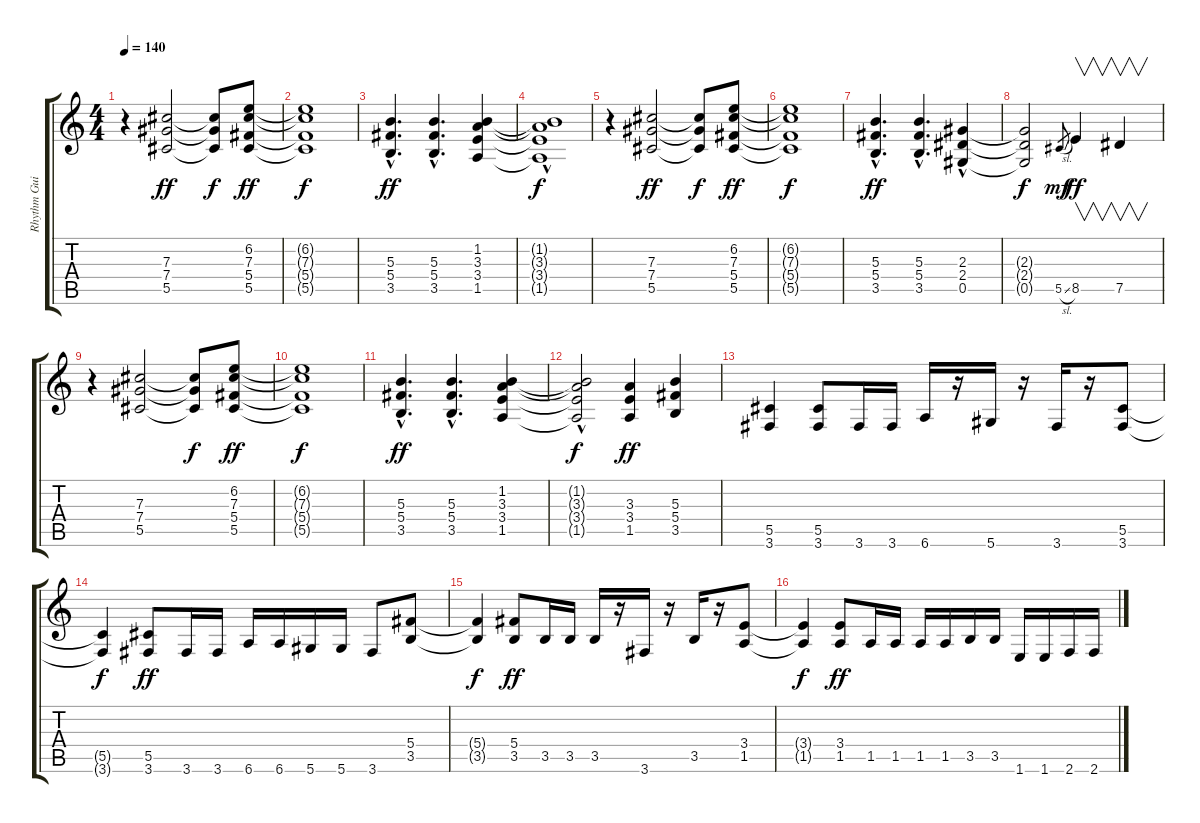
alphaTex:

\track ("Rhythm Guitar" "Rhythm Gui") {instrument distortionguitar}
\staff {score tabs}
\tuning (Eb4 Bb3 Gb3 Db3 Ab2 Eb2) {hide}
\ts (4 4)
\tempo 140
\clef g2
\ks c
r.4{dy ff} (7.3 7.4 5.5).2 (7.3{t} 7.4{t} 5.5{t}).8{dy f} (6.2 7.3 5.4 5.5).8{dy ff} |
(6.2{t} 7.3{t} 5.4{t} 5.5{t}).1{dy f} |
(5.3{hac} 5.4{hac} 3.5{hac}).4{d dy ff} (5.3{hac} 5.4{hac} 3.5{hac}).4{d} (1.2 3.3 3.4 1.5).4 |
(1.2{t} 3.3{t} 3.4{t} 1.5{hac t}).1{dy f} |
r.4 (7.3 7.4 5.5).2{dy ff} (7.3{t} 7.4{t} 5.5{t}).8{dy f} (6.2 7.3 5.4 5.5).8{dy ff} |
(6.2{t} 7.3{t} 5.4{t} 5.5{t}).1{dy f} |
(5.3{hac} 5.4 3.5{hac}).4{d dy ff} (5.3{hac} 5.4{hac} 3.5{hac}).4{d} (2.3 2.4 0.5{hac}).4 |
(2.3{t} 2.4{t} 0.5{t}).2{dy f} 5.5{sl}.8{gr dy mf} 8.5.4{v dy ff} 7.5.4{v} |
r.4 (7.3 7.4 5.5).2 (7.3{t} 7.4{t} 5.5{t}).8{dy f} (6.2 7.3 5.4 5.5).8{dy ff} |
(6.2{t} 7.3{t} 5.4{t} 5.5{t}).1{dy f} |
(5.3{hac} 5.4{hac} 3.5{hac}).4{d dy ff} (5.3{hac} 5.4{hac} 3.5{hac}).4{d} (1.2 3.3 3.4 1.5).4 |
(1.2{t} 3.3{t} 3.4{t} 1.5{hac t}).2{dy f} (3.3 3.4 1.5).4{dy ff} (5.3 5.4 3.5).4 |
(5.5 3.6).4 (5.5 3.6).8 3.6.16 3.6.16 6.6.16 r.16 5.6.16 r.16 3.6.16 r.16 (5.5 3.6).8 |
(5.5{t} 3.6{t}).4{dy f} (5.5 3.6).8{dy ff} 3.6.16 3.6.16 6.6.16 6.6.16 5.6.16 5.6.16 3.6.8 (5.4 3.5).8 |
(5.4{t} 3.5{t}).4{dy f} (5.4 3.5).8{dy ff} 3.5.16 3.5.16 3.5.16 r.16 3.6.16 r.16 3.5.16 r.16 (3.4 1.5).8 |
(3.4{t} 1.5{t}).4{dy f} (3.4 1.5).8{dy ff} 1.5.16 1.5.16 1.5.16 1.5.16 3.5.16 3.5.16 1.6.16 1.6.16 2.6.16 2.6.16
